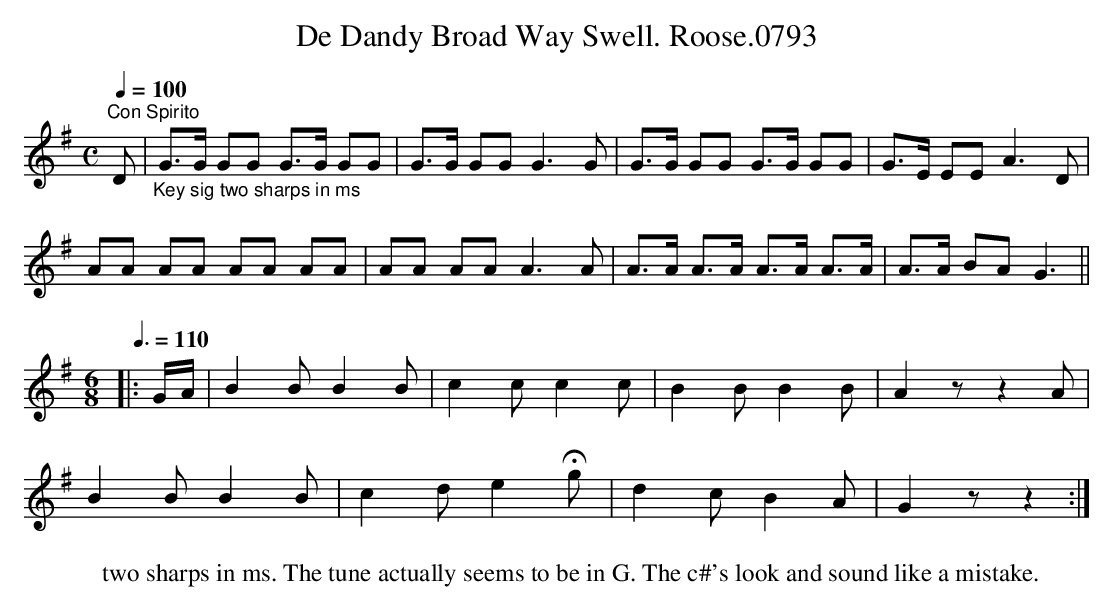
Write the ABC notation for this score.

X:1
T:De Dandy Broad Way Swell. Roose.0793
M:C
L:1/8
Q:1/4=100
W:two sharps in ms. The tune actually seems to be in G. The c#'s look and sound like a mistake.
K:G
"^Con Spirito"D | "_Key sig two sharps in ms"G>G  GG G>G GG |  G>G  GG  G3 G |  G>G  GG G>G GG | G>E EE A3 D |
AA AA AA AA | AA AA A3 A | A>A A>A A>A A>A | A>A BA G3 ||
M: 6/8
Q:3/8=110
|:G/A/ | B2B B2B | c2c c2c | B2B B2B | A2 z z2 A |
B2B B2B | c2d e2 !fermata!g | d2c B2A |G2 z z2:|
